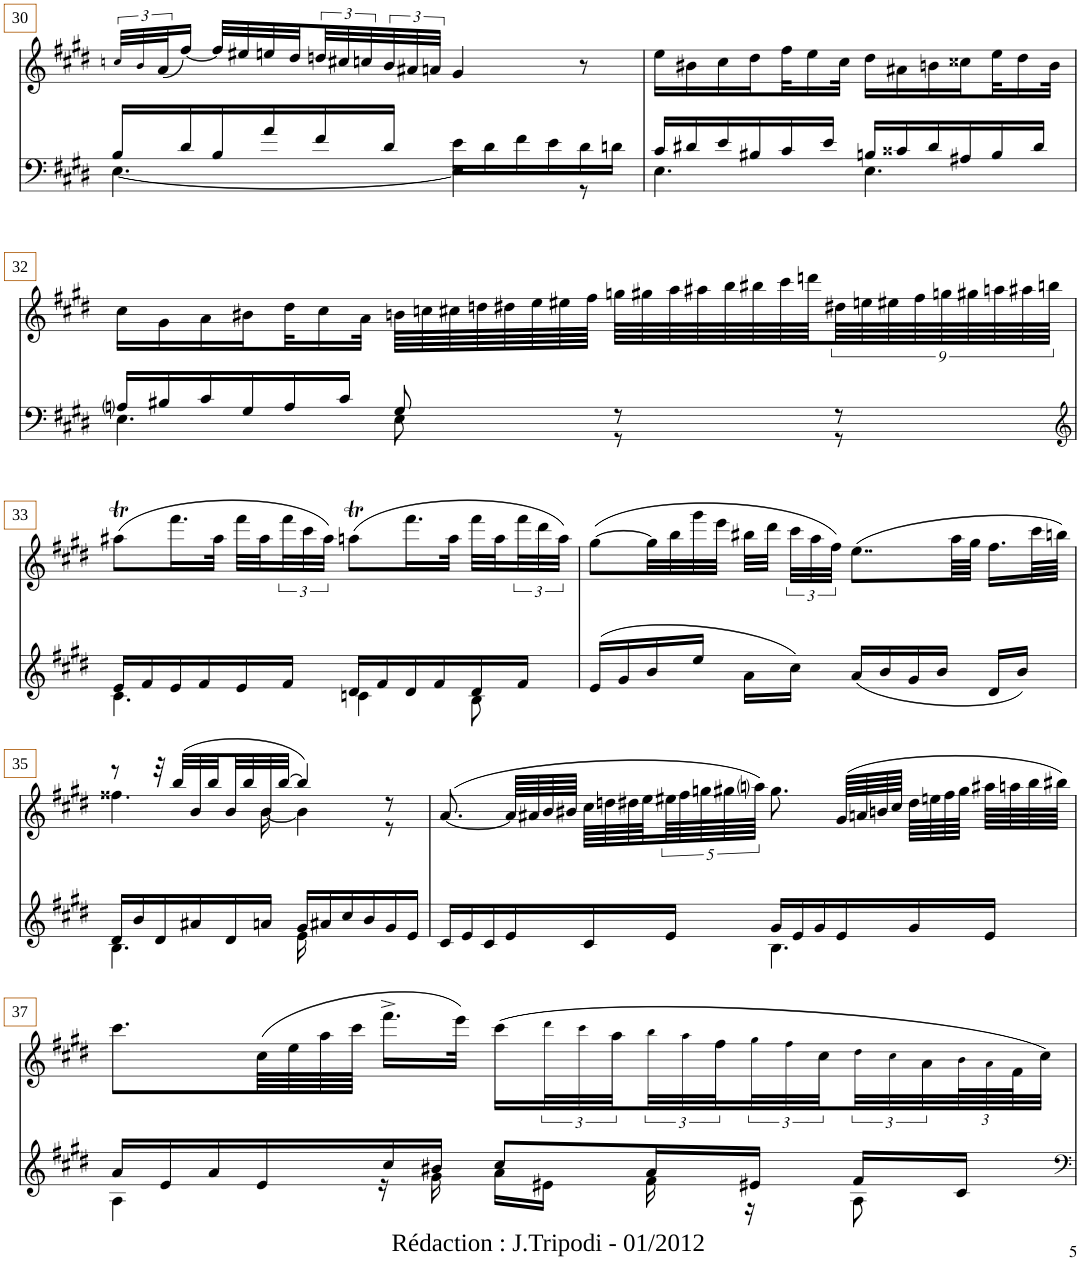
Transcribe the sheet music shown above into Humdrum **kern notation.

**kern	**kern
*part1	*part1
*staff2	*staff1
*I"Piano	*
*I'Pno	*
!!LO:PB:g=z
*clefF4	*clefG2
*k[f#c#g#d#]	*k[f#c#g#d#]
*M6/8	*M6/8
=30	=30
*^	*
16B/LL	[4.E\	48ccn!/LLL
.	.	48b!/
.	.	(48a/J
16d#/	.	[16ff#/JJ)
16B/	.	32ff#/LLL]
.	.	32ee#X/
16a/	.	32een/
.	.	32dd#/
16f#/	.	48ddn/
.	.	48cc#X/
.	.	48ccn/
16d#/JJ	.	48b/
.	.	48a#X/
.	.	48an/JJJ
16e\LL	4E\]	4g#/
16d#\	.	.
16f#\	.	.
16e\	.	.
16d#\	8r	8r
16dn\JJ	.	.
=31	=31	=31
16c#/LL	4.E\	16ee\LL
16d#X/	.	16b#X\
16e/	.	16cc#\
16B#X/	.	16dd#\
16c#/	.	32ff#\K
.	.	16ee\
16e/JJ	.	.
.	.	32cc#\JJk
16Bn/LL	4.E\	16dd#\LL
16c##X/	.	16a#X\
16d#/	.	16bn\
16A#X/	.	16cc##X\
16B/	.	32ee\K
.	.	16dd#\
16d#/JJ	.	.
.	.	32b\JJk
!!LO:LB:g=z
=32	=32	=32
16Ani/LL	4.E\	16cc#\LL
16B#X/	.	16g#\
16c#/	.	16a\
16G#/	.	16b#X\
16A/	.	32dd#\K
.	.	16cc#\
16c#/JJ	.	.
.	.	32a\JJk
8G#/	8E\	64bn\LLLL
.	.	64ccn\
.	.	64cc#X\
.	.	64ddn\
.	.	64dd#X\
.	.	64ee\
.	.	64ee#X\
.	.	64ff#\JJJJ
8r	8r	64ggn\LLLL
.	.	64gg#X\
.	.	64aa\
.	.	64aa#X\
.	.	64bb\
.	.	64bb#X\
.	.	64ccc#\
.	.	64dddn\
8r	8r	72dd#X\
.	.	72een\
.	.	72ee#X\
.	.	72ff#\
.	.	72ggn\
.	.	72gg#X\
.	.	72aan\
.	.	72aa#X\
.	.	72bbn\JJJJ
!!LO:LB:g=z
=33	=33	=33
*clefG2	*	*
16e/LL	4.c#\	(8aa#Xt\L
16f#/	.	.
16e/	.	16.fff#\L
16f#/	.	.
.	.	32aa#\JJk
16e/	.	32fff#\LLL
.	.	32aa#\
16f#/JJ	.	48fff#\
.	.	48ccc#\
.	.	48aa#\JJJ)
16d#/LL	4cn\	(8aanT\L
16f#/	.	.
16d#/	.	16.fff#\L
16f#/	.	.
.	.	32aa\JJk
16d#/	8B\	32fff#\LLL
.	.	32aa\
16f#/JJ	.	48fff#\
.	.	48ddd#\
.	.	48aa\JJJ)
*v	*v	*
=34	=34
16e/LL	([8gg#\L
16g#/	.
16b/	32gg#\LL]
.	32bb\
16ee/JJ	32ggg#\
.	32eee\JJJ
16a\LL	32bb#X\LLL
.	32ddd#\JJJ
16cc#\JJ	48ccc#\LLL
.	48aa\
.	48ff#\JJJ)
16a/LL	(8..ee\L
16b/	.
16g#/	.
16b/JJ	.
.	64aa\LLL
.	64gg#\JJJJ
16d#/LL	16.ff#\LL
16b/JJ	.
.	64ccc#\LL
.	64bbn\JJJJ)
!!LO:LB:g=z
=35	=35
*^	*^
16d#/LL	4.B\	8r	4ff##X\
16b/	.	.	.
16d#/	.	32r	.
.	.	(32bb/LLL	.
16a#X/	.	32b/	.
.	.	32bb/	.
16d#/	.	32b/	16ryy
.	.	32bb/	.
16an/JJ	.	32b/	[16b\
.	.	[32bb/JJJ	.
16g#/LL	16e\	4bb/])	4b\]
16a#X/	16ryy	.	.
16cc#/	4ryy	.	.
16b/	.	.	.
16g#/	.	8r	8r
16e/JJ	.	.	.
*	*	*v	*v
=36	=36	=36
16c#/LL	4.ryy	([8.a/
16e/	.	.
16c#/	.	.
16e/	.	64a/LLLL]
.	.	64a#X/
.	.	64b/
.	.	64b#X/JJJJ
16c#/	.	64cc#\LLLL
.	.	64ddn\
.	.	64dd#X\
.	.	64ee\
16e/JJ	.	80ee#X\
.	.	80ff#\
.	.	80ggn\
.	.	80gg#X\
.	.	80aani\JJJJ)
16g#/LL	4.B\	8.gg#\
16e/	.	.
16g#/	.	.
16e/	.	(64g#/LLLL
.	.	64an/
.	.	64bn/
.	.	64cc#/JJJJ
16g#/	.	64dd#\LLLL
.	.	64een\
.	.	64ff#\
.	.	64gg#\JJJJ
16e/JJ	.	64aa#X\LLLL
.	.	64aan\
.	.	64bb\
.	.	64bb#X\JJJJ)
!!LO:LB:g=z
=37	=37	=37
16a/LL	4A\	8.ccc#\L
16e/	.	.
16a/	.	.
16e/	.	(64cc#\LLL
.	.	64ee\
.	.	64aa\
.	.	64ccc#\JJJJ
16cc#/	16r	16.fff#^\LL
16b#X/JJ	16g#\	.
.	.	32eee\JJk)
8cc#/L	16a\LL	(16ccc#\LL
.	16e#X\JJ	48ddd#!\L
.	.	48ccc#!\
.	.	48aa\
16a/L	16f#\	48bb!\
.	.	48aa!\
.	.	48ff#\
16e#X/JJ	16r	48gg#!\
.	.	48ff#!\
.	.	48cc#\
16f#/LL	8A\	48dd#!\
.	.	48cc#!\
.	.	48a\
*	*	*Xbrackettup
16c#/JJ	.	96b!\L
.	.	96a!\
.	.	96f#\J
.	.	32cc#\JJJ)
*v	*v	*
=	=
*-	*-
